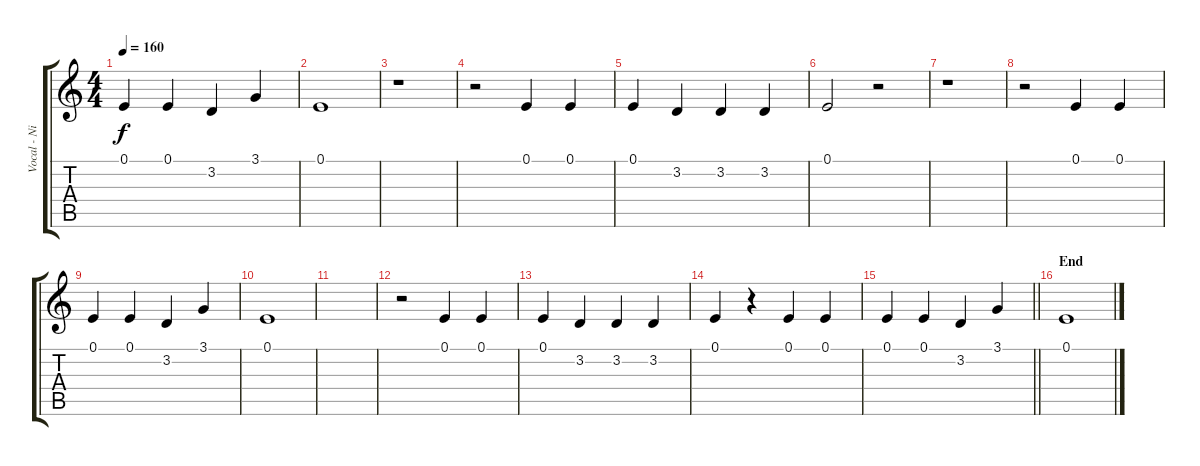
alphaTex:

\track ("Vocal - Nikola" "Vocal - Ni") {instrument flute}
\staff {score tabs}
\tuning (E4 B3 G3 D3 A2 E2) {hide}
\ts (4 4)
\tempo 160
\clef g2
\ks c
0.1.4{dy f} 0.1.4 3.2.4 3.1.4 |
0.1.1 |
r.1 |
r.2 0.1.4 0.1.4 |
0.1.4 3.2.4 3.2.4 3.2.4 |
0.1.2 r.2 |
r.1 |
r.2 0.1.4 0.1.4 |
0.1.4 0.1.4 3.2.4 3.1.4 |
0.1.1 |
|
r.2 0.1.4 0.1.4 |
0.1.4 3.2.4 3.2.4 3.2.4 |
0.1.4 r.4 0.1.4 0.1.4 |
\barLineRight lightlight
0.1.4 0.1.4 3.2.4 3.1.4 |
\section ("" "End")
0.1.1
